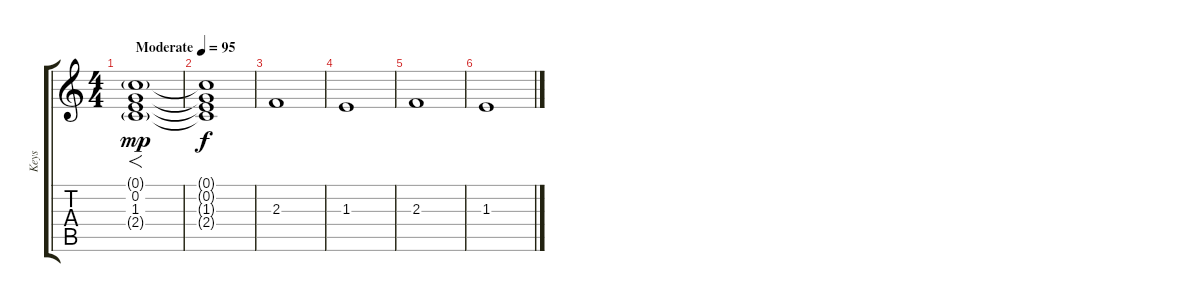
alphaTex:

\track ("Keys" "Keys") {instrument choiraahs}
\staff {score tabs}
\tuning (C5 G4 Eb4 Bb3 F3 C3) {hide}
\ts (4 4)
\tempo (95 "Moderate")
\clef g2
\ks c
(0.1{g} 0.2 1.3 2.4{g}).1{f dy mp instrument choiraahs} |
(0.1{t} 0.2{t} 1.3{t} 2.4{t}).1{dy f} |
2.3.1{volume 8} |
1.3.1 |
2.3.1 |
1.3.1
